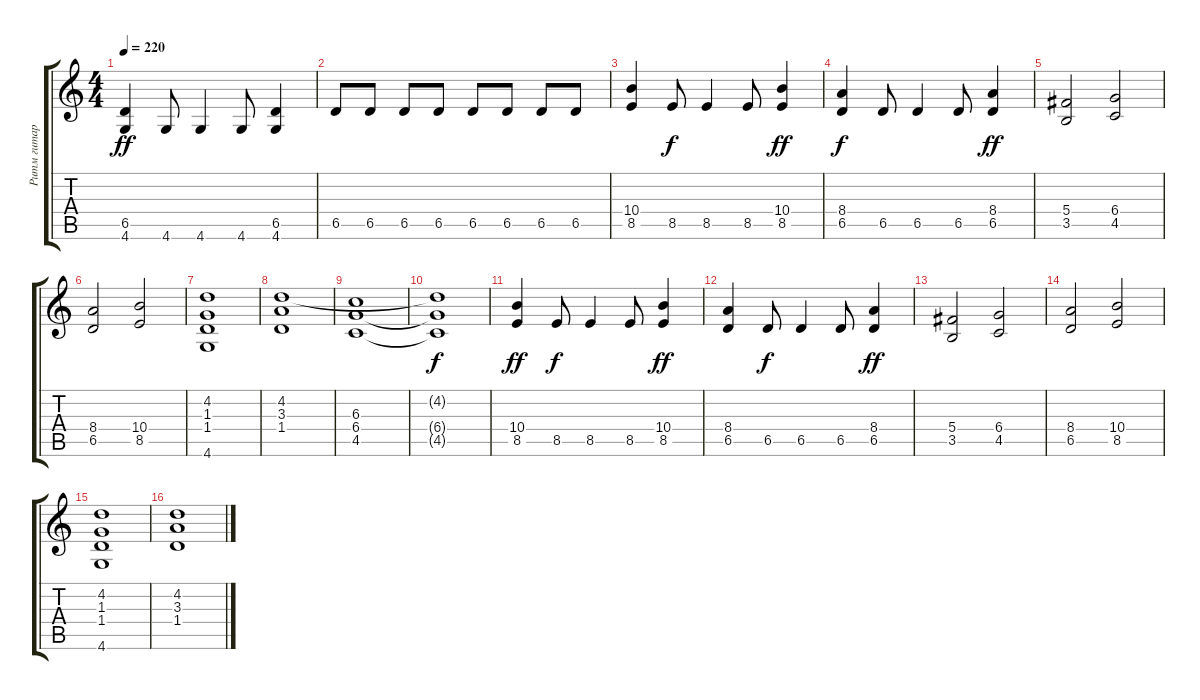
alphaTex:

\track ("Ритм гитара" "Ритм гитар") {instrument distortionguitar}
\staff {score tabs}
\tuning (Eb4 Bb3 Gb3 Db3 Ab2 Eb2) {hide}
\ts (4 4)
\tempo 220
\clef g2
\ks c
(6.5 4.6).4{dy ff} 4.6.8 4.6.4 4.6.8 (6.5 4.6).4 |
6.5.8 6.5.8 6.5.8 6.5.8 6.5.8 6.5.8 6.5.8 6.5.8 |
(10.4 8.5).4 8.5.8{dy f} 8.5.4 8.5.8 (10.4 8.5).4{dy ff} |
(8.4 6.5).4{dy f} 6.5.8 6.5.4 6.5.8 (8.4 6.5).4{dy ff} |
(5.4 3.5).2 (6.4 4.5).2 |
(8.4 6.5).2 (10.4 8.5).2 |
(4.2 1.3 1.4 4.6).1 |
(4.2 3.3 1.4).1 |
(6.3 6.4 4.5).1 |
(4.2{t} 6.4{t} 4.5{t}).1{dy f} |
(10.4 8.5).4{dy ff} 8.5.8{dy f} 8.5.4 8.5.8 (10.4 8.5).4{dy ff} |
(8.4 6.5).4 6.5.8{dy f} 6.5.4 6.5.8 (8.4 6.5).4{dy ff} |
(5.4 3.5).2 (6.4 4.5).2 |
(8.4 6.5).2 (10.4 8.5).2 |
(4.2 1.3 1.4 4.6).1 |
(4.2 3.3 1.4).1
